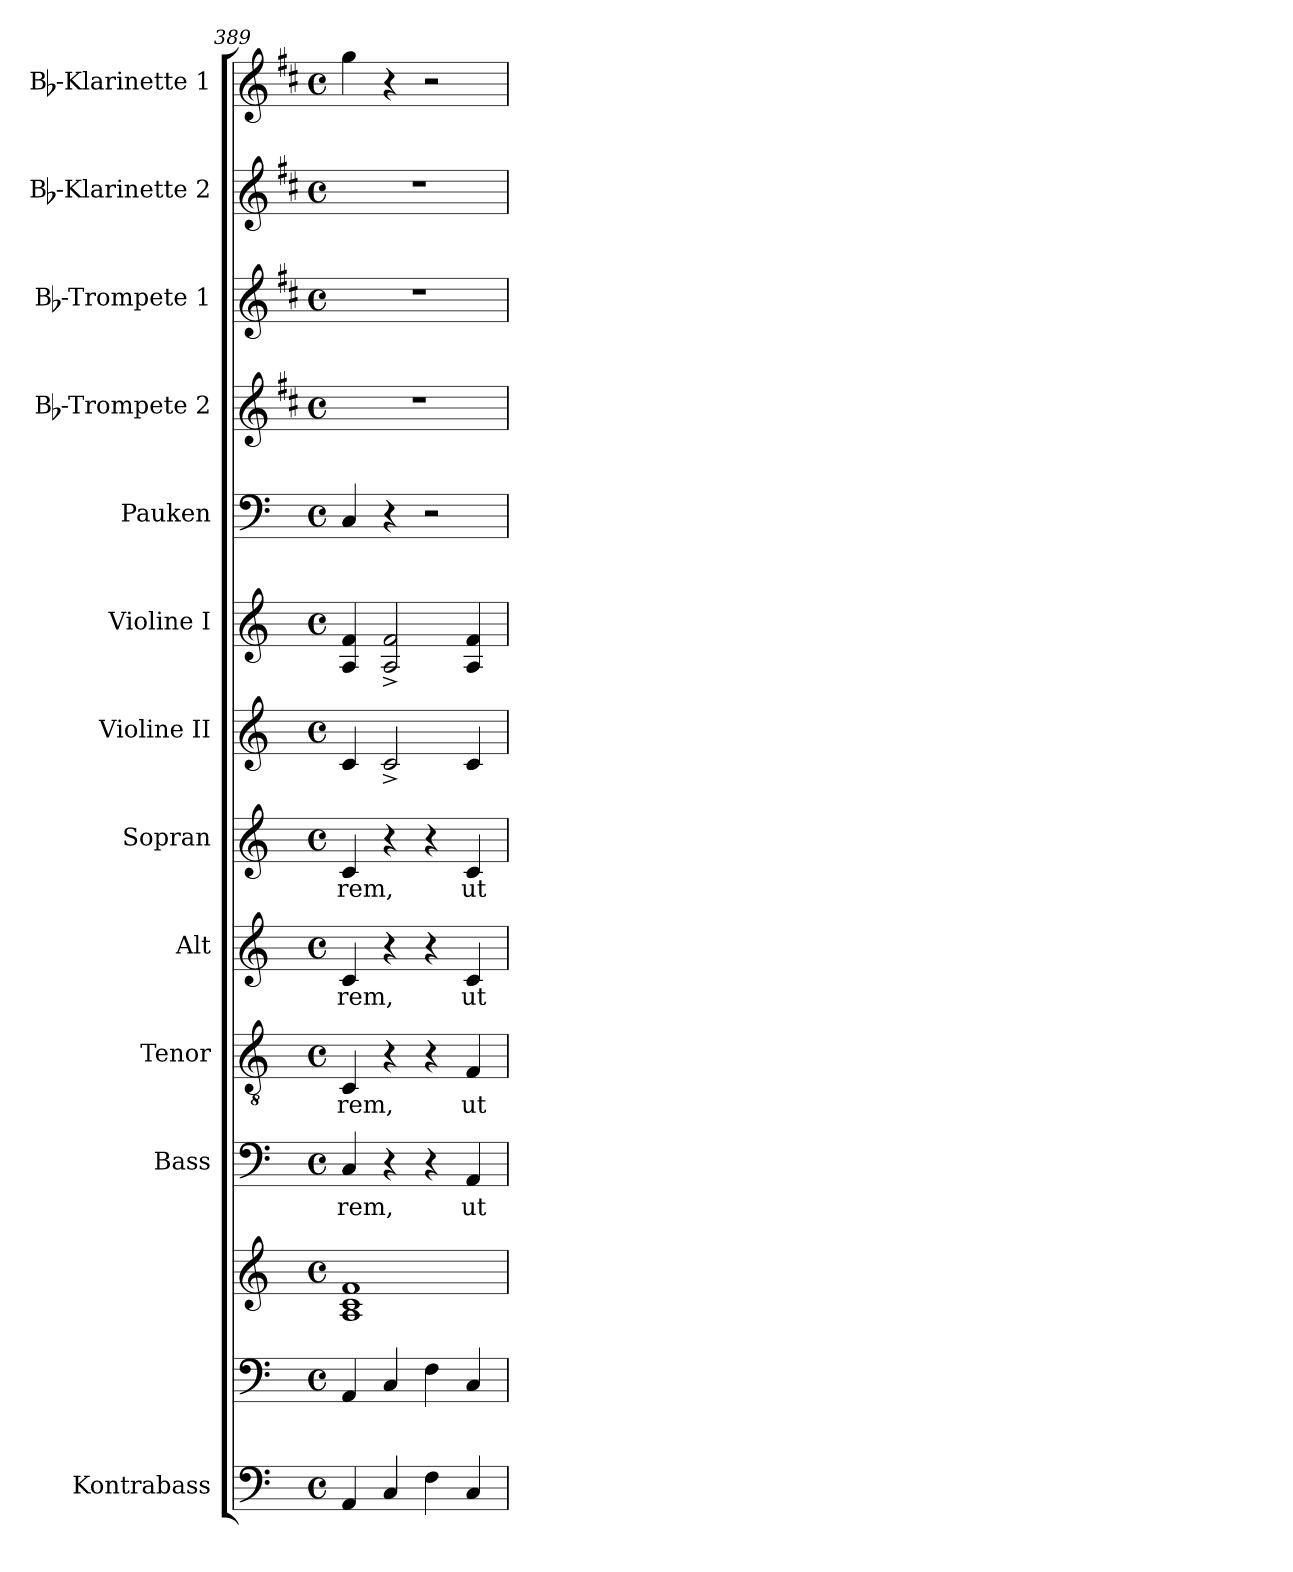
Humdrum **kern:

**kern	**kern	**kern	**kern	**text	**kern	**text	**kern	**text	**kern	**text	**kern	**kern	**kern	**kern	**kern	**kern	**kern
*part13	*part12	*part12	*part11	*part11	*part10	*part10	*part9	*part9	*part8	*part8	*part7	*part6	*part5	*part4	*part3	*part2	*part1
*staff14	*staff13	*staff12	*staff11	*staff11	*staff10	*staff10	*staff9	*staff9	*staff8	*staff8	*staff7	*staff6	*staff5	*staff4	*staff3	*staff2	*staff1
*I"Kontrabass	*	*	*I"Bass	*	*I"Tenor	*	*I"Alt	*	*I"Sopran	*	*I"Violine II	*I"Violine I	*I"Pauken	*I"Bb-Trompete 2	*I"Bb-Trompete 1	*I"Bb-Klarinette 2	*I"Bb-Klarinette 1
*I'Kb.	*	*	*I'B.	*	*I'T.	*	*I'A.	*	*I'S.	*	*I'Vl. II	*I'Vl. I	*I'Pk.	*I'Bb Trp. 2	*I'Bb Trp. 1	*I'Bb Kl. 2	*I'Bb Kl. 1
*clefF4	*clefF4	*clefG2	*clefF4	*	*clefGv2	*	*clefG2	*	*clefG2	*	*clefG2	*clefG2	*clefF4	*clefG2	*clefG2	*clefG2	*clefG2
*ITrd7c12	*	*	*	*	*	*	*	*	*	*	*	*	*	*ITrd1c2	*ITrd1c2	*ITrd1c2	*ITrd1c2
*k[]	*k[]	*k[]	*k[]	*	*k[]	*	*k[]	*	*k[]	*	*k[]	*k[]	*k[]	*k[]	*k[]	*k[]	*k[]
*C:	*C:	*C:	*C:	*	*C:	*	*C:	*	*C:	*	*C:	*C:	*C:	*C:	*C:	*C:	*C:
*M4/4	*M4/4	*M4/4	*M4/4	*	*M4/4	*	*M4/4	*	*M4/4	*	*M4/4	*M4/4	*M4/4	*M4/4	*M4/4	*M4/4	*M4/4
*met(c)	*met(c)	*met(c)	*met(c)	*	*met(c)	*	*met(c)	*	*met(c)	*	*met(c)	*met(c)	*met(c)	*met(c)	*met(c)	*met(c)	*met(c)
=389	=389	=389	=389	=389	=389	=389	=389	=389	=389	=389	=389	=389	=389	=389	=389	=389	=389
!	!	!	!	!LO:LY:b	!	!LO:LY:b	!	!LO:LY:b	!	!LO:LY:b	!	!	!	!	!	!	!
4AAA/	4AA/	1A 1c 1f	4C/	-rem,	4C/	-rem,	4c/	-rem,	4c/	-rem,	4c/	4A/ 4f/	4C/	1r	1r	1r	4ff\
4CC/	4C/	.	4r	.	4r	.	4r	.	4r	.	2c^</	2A/^< 2f/^<	4r	.	.	.	4r
4FF\	4F\	.	4r	.	4r	.	4r	.	4r	.	.	.	2r	.	.	.	2r
!	!	!	!	!LO:LY:b	!	!LO:LY:b	!	!LO:LY:b	!	!LO:LY:b	!	!	!	!	!	!	!
4CC/	4C/	.	4AA/	ut	4F/	ut	4c/	ut	4c/	ut	4c/	4A/ 4f/	.	.	.	.	.
=	=	=	=	=	=	=	=	=	=	=	=	=	=	=	=	=	=
*-	*-	*-	*-	*-	*-	*-	*-	*-	*-	*-	*-	*-	*-	*-	*-	*-	*-
